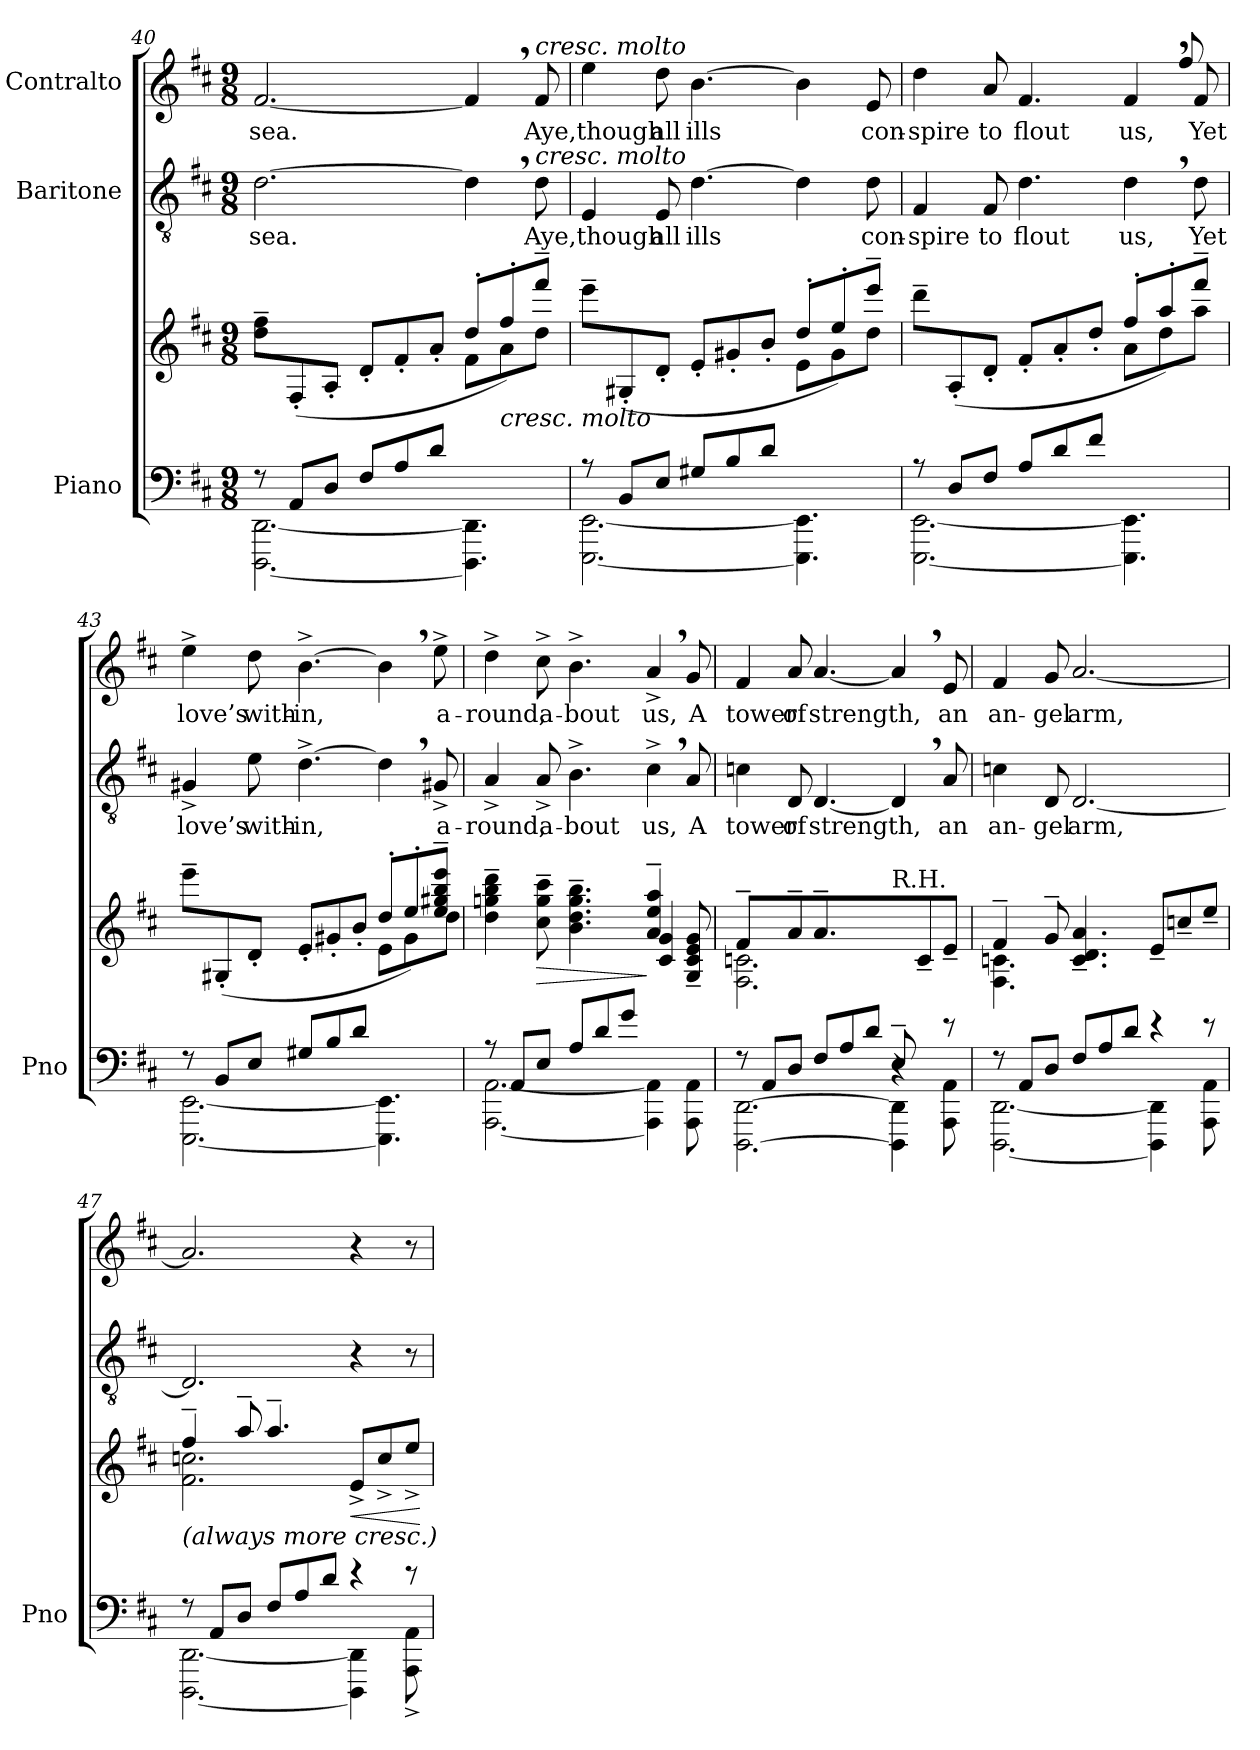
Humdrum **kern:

**kern	**kern	**dynam	**kern	**text	**dynam	**kern	**text	**dynam
*part3	*part3	*part3	*part2	*part2	*part2	*part1	*part1	*part1
*staff4	*staff3	*staff3/4	*staff2	*staff2	*staff2	*staff1	*staff1	*staff1
*I"Piano	*	*	*I"Baritone	*	*	*I"Contralto	*	*
*I'Pno	*	*	*	*	*	*	*	*
*clefF4	*clefG2	*	*clefGv2	*	*	*clefG2	*	*
*k[f#c#]	*k[f#c#]	*	*k[f#c#]	*	*	*k[f#c#]	*	*
*M9/8	*M9/8	*	*M9/8	*	*	*M9/8	*	*
=40	=40	=40	=40	=40	=40	=40	=40	=40
*^	*^	*	*	*	*	*	*	*
8r	[2.DDD\ [2.DD\	8dd\~> 8ff#\~>L	2.ryy	.	[2.d\	sea.	.	[2.f#/	sea.	.
8AA/L	.	(>8F#'>/	.	.	.	.	.	.	.	.
8D/J	.	8A'>/J	.	.	.	.	.	.	.	.
8F#/L	.	8d'>/L	.	.	.	.	.	.	.	.
8A/	.	8f#'>/	.	.	.	.	.	.	.	.
8d/J	.	8a'>/J	.	.	.	.	.	.	.	.
4.ryy	4.DDD\] 4.DD\]	8dd'>/L	8f#\L	.	4d,\]	.	.	4f#,/]	.	.
!	!	!LO:TX:b:i:t=cresc. molto	!	!	!	!	!	!	!	!
.	.	8ff#'>/)	8a\	.	.	.	.	.	.	.
!	!	!	!	!	!	!	!	!LO:TX:a:i:t=cresc. molto	!	!
!	!	!	!	!	!LO:TX:a:i:t=cresc. molto	!	!	!	!	!
.	.	8fff#~>/J	8dd\J	.	8d\	Aye,	.	8f#/	Aye,	.
=41	=41	=41	=41	=41	=41	=41	=41	=41	=41	=41
8r	[2.EEE\ [2.EE\	8eee~>\L	2.ryy	.	4E/	though	.	4ee\	though	.
8BB/L	.	(>8G#X'>/	.	.	.	.	.	.	.	.
8E/J	.	8d'>/J	.	.	8E/	all	.	8dd\	all	.
8G#X/L	.	8e'>/L	.	.	[4.d\	ills	.	[4.b\	ills	.
8B/	.	8g#X'>/	.	.	.	.	.	.	.	.
8d/J	.	8b'>/J	.	.	.	.	.	.	.	.
4.ryy	4.EEE\] 4.EE\]	8dd'>/L	8e\L	.	4d\]	.	.	4b\]	.	.
.	.	8ee'>/)	8g#\	.	.	.	.	.	.	.
.	.	8eee~>/J	8dd\J	.	8d\	con-	.	8e/	con-	.
=42	=42	=42	=42	=42	=42	=42	=42	=42	=42	=42
*	*	*	*	*	*	*	*	*^	*	*
8r	[2.EEE\ [2.EE\	8ddd~>\L	2.ryy	.	4F#/	-spire	.	4dd\	1ryy	-spire	.
8D/L	.	(>8A'>/	.	.	.	.	.	.	.	.	.
8F#/J	.	8d'>/J	.	.	8F#/	to	.	8a/	.	to	.
8A/L	.	8f#'>/L	.	.	4.d\	flout	.	4.f#/	.	flout	.
8d/	.	8a'>/	.	.	.	.	.	.	.	.	.
8f#/J	.	8dd'>/J	.	.	.	.	.	.	.	.	.
4.ryy	4.EEE\] 4.EE\]	8ff#'>/L	8a\L	.	4d,\	us,	.	4f#,/	.	us,	.
.	.	8aa'>/)	8dd\	.	.	.	.	.	.	.	.
.	.	8fff#~>/J	8aa\J	.	8d\	Yet	.	8f#/	8ff#/	Yet	.
*	*	*	*	*	*	*	*	*v	*v	*	*
=43	=43	=43	=43	=43	=43	=43	=43	=43	=43	=43
8r	[2.EEE\ [2.EE\	8eee~>\L	2.ryy	.	4G#X^>/	love’s	.	4ee^\	love’s	.
8BB/L	.	(>8G#X'>/	.	.	.	.	.	.	.	.
8E/J	.	8d'>/J	.	.	8e\	with-	.	8dd\	with-	.
8G#X/L	.	8e'>/L	.	.	[4.d^\	-in,	.	[4.b^\	-in,	.
8B/	.	8g#X'>/	.	.	.	.	.	.	.	.
8d/J	.	8b'>/J	.	.	.	.	.	.	.	.
4.ryy	4.EEE\] 4.EE\]	8dd'>/L	8e\L	.	4d,\]	.	.	4b,\]	.	.
.	.	8ee'>/)	8g#\	.	.	.	.	.	.	.
.	.	8ee/~> 8gg#X/~> 8bb/~> 8eee/~>J	8dd\J	.	8G#X^/	a-	.	8ee^\	a-	.
=44	=44	=44	=44	=44	=44	=44	=44	=44	=44	=44
8r	[2.AAA\ [2.AA\	4dd\~ 4ggn\~ 4bb\~ 4ddd\~	2.ryy	.	4A^/	-round,	.	4dd^\	-round,	.
8AA/L	.	.	.	.	.	.	.	.	.	.
!	!	!	!	!LO:HP:b	!	!	!	!	!	!
8E/J	.	8cc#\~ 8gg\~ 8ccc#\~	.	>	8A^/	a-	.	8cc#^\	a-	.
8A/L	.	4.b\~ 4.dd\~ 4.gg\~ 4.bb\~	.	.	4.B^\	-bout	.	4.b^\	-bout	.
8d/	.	.	.	.	.	.	.	.	.	.
8g/J	.	.	.	.	.	.	.	.	.	.
4ryy	4AAA\] 4AA\]	4a/~> 4ee/~> 4aa/~>	4c#/ 4g/	]	4c#^,\	us,	.	4a^>,/	us,	.
8ryy	8AAA\ 8AA\	8G/~> 8c#/~> 8e/~> 8g/~>	8ryy	.	8A/	A	.	8g/	A	.
=45	=45	=45	=45	=45	=45	=45	=45	=45	=45	=45
*	*^	*	*	*	*	*	*	*	*	*
!	!	!	!	!	!LO:DY:b	!	!	!	!	!	!
!	!	!	!	!	!LO:DY:n=1:b	!	!	!LO:DY:a	!	!	!
!	!	!	!	!	!	!	!	!LO:DY:n=1:a	!	!	!LO:DY:a
!	!	!	!	!	!	!	!	!	!	!	!LO:DY:n=1:a
2.ryy	8r	[2.DDD\ [2.DD\	4f#~>/	2.F#\ 2.cn\	other-dynamics f	4cn\	tower	other-dynamics f	4f#/	tower	other-dynamics f
.	8AA/L	.	.	.	.	.	.	.	.	.	.
.	8D/J	.	8a~>/	.	.	8D/	of	.	8a/	of	.
.	8F#/L	.	4.a~>/	.	.	[4.D/	strength,	.	[4.a/	strength,	.
.	8A/	.	.	.	.	.	.	.	.	.	.
.	8d/J	.	.	.	.	.	.	.	.	.	.
!	!	!	!LO:TX:a:t=R.H.	!	!	!	!	!	!	!	!
8E~>/L	4r	4DDD\] 4DD\]	8ryy	4.ryy	.	4D,/]	.	.	4a,/]	.	.
4ryy	.	.	8c~/	.	.	.	.	.	.	.	.
.	8r	8AAA\ 8AA\	8e~/J	.	.	8A/	an	.	8e/	an	.
*	*v	*v	*	*	*	*	*	*	*	*	*
=46	=46	=46	=46	=46	=46	=46	=46	=46	=46	=46
8r	[2.DDD\ [2.DD\	4f#~/	4.F#\ 4.cn\	.	4cn\	an-	.	4f#/	an-	.
8AA/L	.	.	.	.	.	.	.	.	.	.
8D/J	.	8g~/	.	.	8D/	-gel	.	8g/	-gel	.
8F#/L	.	4.c/~> 4.d/~> 4.a/~>	2.ryy	.	[2.D/	arm,	.	[2.a/	arm,	.
8A/	.	.	.	.	.	.	.	.	.	.
8d/J	.	.	.	.	.	.	.	.	.	.
4r	4DDD\] 4DD\]	8e~/L	.	.	.	.	.	.	.	.
.	.	8ccn~/	.	.	.	.	.	.	.	.
8r	8AAA\ 8AA\	8ee~/J	.	.	.	.	.	.	.	.
=47	=47	=47	=47	=47	=47	=47	=47	=47	=47	=47
!	!	!LO:TX:b:i:t=(always more cresc.)	!	!	!	!	!	!	!	!
8r	[2.DDD\ [2.DD\	4ff#~/	2.f#\ 2.ccn\	.	2.D/]	.	.	2.a/]	.	.
8AA/L	.	.	.	.	.	.	.	.	.	.
8D/J	.	8aa~/	.	.	.	.	.	.	.	.
8F#/L	.	4.aa~/	.	.	.	.	.	.	.	.
8A/	.	.	.	.	.	.	.	.	.	.
8d/J	.	.	.	.	.	.	.	.	.	.
!	!	!	!	!LO:HP:b	!	!	!	!	!	!
4r	4DDD\] 4DD\]	8e^>/L	4.ryy	<	4r	.	.	4r	.	.
.	.	8cc^>/	.	.	.	.	.	.	.	.
8r	8AAA\^> 8AA\^>	8ee^>/J	.	.	8r	.	.	8r	.	.
*v	*v	*	*	*	*	*	*	*	*	*
*	*v	*v	*	*	*	*	*	*	*
.	.	[	.	.	.	.	.	.
=	=	=	=	=	=	=	=	=
*-	*-	*-	*-	*-	*-	*-	*-	*-
